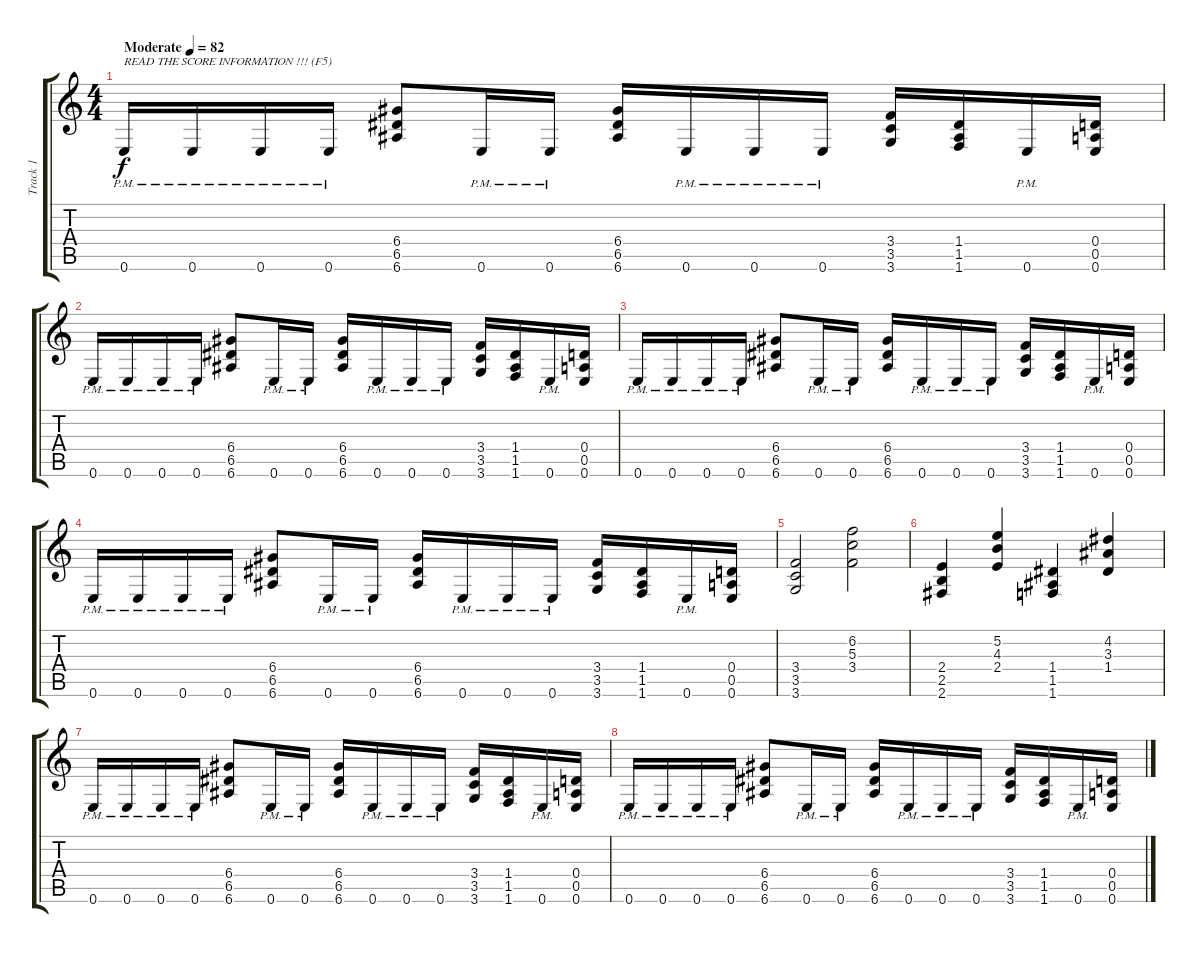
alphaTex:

\track ("Track 1" "Track 1") {instrument overdrivenguitar}
\staff {score tabs}
\tuning (E4 B3 G3 D3 A2 E2) {hide}
\ts (4 4)
\tempo (82 "Moderate")
\clef g2
\ks c
0.6{pm}.16{txt "READ THE SCORE INFORMATION !!! (F5)" dy f instrument overdrivenguitar} 0.6{pm}.16 0.6{pm}.16 0.6{pm}.16 (6.4 6.5 6.6).8 0.6{pm}.16 0.6{pm}.16 (6.4 6.5 6.6).16 0.6{pm}.16 0.6{pm}.16 0.6{pm}.16 (3.4 3.5 3.6).16 (1.4 1.5 1.6).16 0.6{pm}.16 (0.4 0.5 0.6).16 |
0.6{pm}.16 0.6{pm}.16 0.6{pm}.16 0.6{pm}.16 (6.4 6.5 6.6).8 0.6{pm}.16 0.6{pm}.16 (6.4 6.5 6.6).16 0.6{pm}.16 0.6{pm}.16 0.6{pm}.16 (3.4 3.5 3.6).16 (1.4 1.5 1.6).16 0.6{pm}.16 (0.4 0.5 0.6).16 |
0.6{pm}.16 0.6{pm}.16 0.6{pm}.16 0.6{pm}.16 (6.4 6.5 6.6).8 0.6{pm}.16 0.6{pm}.16 (6.4 6.5 6.6).16 0.6{pm}.16 0.6{pm}.16 0.6{pm}.16 (3.4 3.5 3.6).16 (1.4 1.5 1.6).16 0.6{pm}.16 (0.4 0.5 0.6).16 |
0.6{pm}.16 0.6{pm}.16 0.6{pm}.16 0.6{pm}.16 (6.4 6.5 6.6).8 0.6{pm}.16 0.6{pm}.16 (6.4 6.5 6.6).16 0.6{pm}.16 0.6{pm}.16 0.6{pm}.16 (3.4 3.5 3.6).16 (1.4 1.5 1.6).16 0.6{pm}.16 (0.4 0.5 0.6).16 |
(3.4 3.5 3.6).2 (6.2 5.3 3.4).2 |
(2.4 2.5 2.6).4 (5.2 4.3 2.4).4 (1.4 1.5 1.6).4 (4.2 3.3 1.4).4 |
0.6{pm}.16 0.6{pm}.16 0.6{pm}.16 0.6{pm}.16 (6.4 6.5 6.6).8 0.6{pm}.16 0.6{pm}.16 (6.4 6.5 6.6).16 0.6{pm}.16 0.6{pm}.16 0.6{pm}.16 (3.4 3.5 3.6).16 (1.4 1.5 1.6).16 0.6{pm}.16 (0.4 0.5 0.6).16 |
0.6{pm}.16 0.6{pm}.16 0.6{pm}.16 0.6{pm}.16 (6.4 6.5 6.6).8 0.6{pm}.16 0.6{pm}.16 (6.4 6.5 6.6).16 0.6{pm}.16 0.6{pm}.16 0.6{pm}.16 (3.4 3.5 3.6).16 (1.4 1.5 1.6).16 0.6{pm}.16 (0.4 0.5 0.6).16
